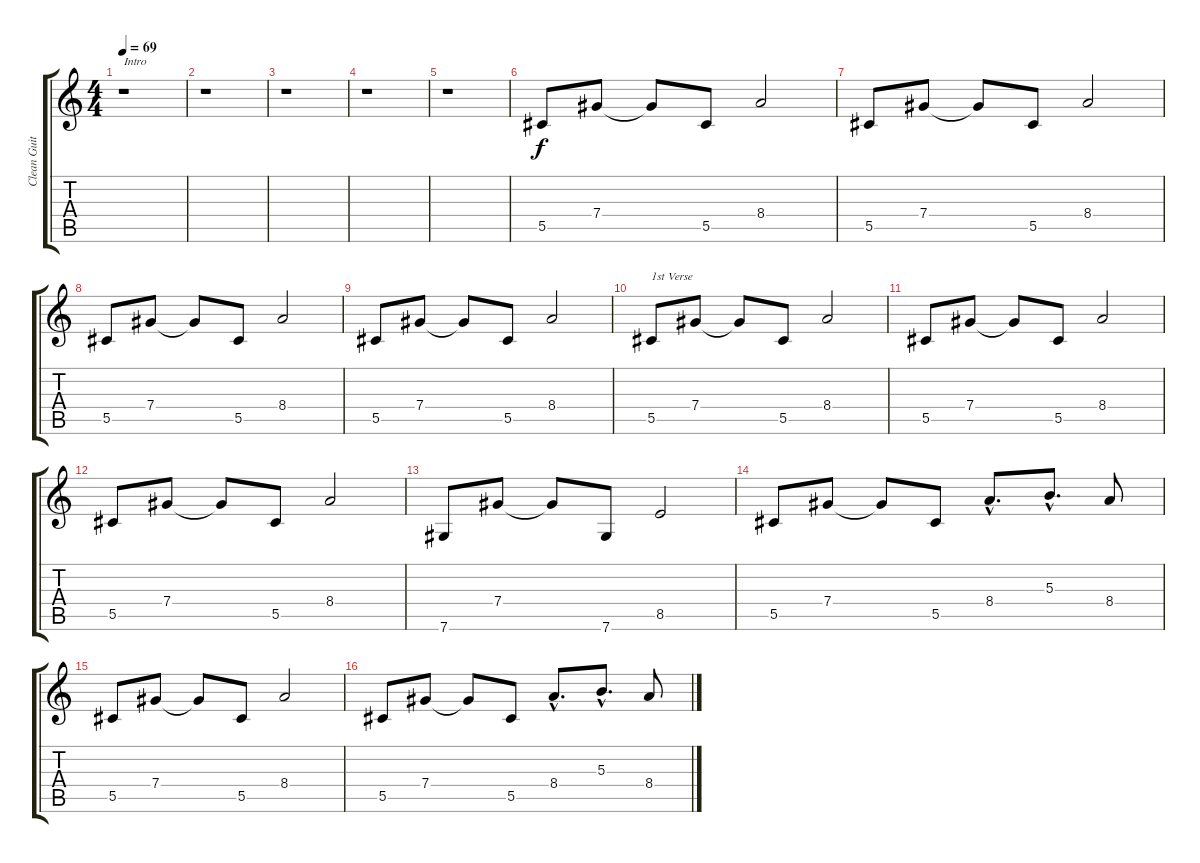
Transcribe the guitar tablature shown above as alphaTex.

\track ("Clean Guitar" "Clean Guit") {instrument electricguitarjazz}
\staff {score tabs}
\tuning (Eb4 Bb3 Gb3 Db3 Ab2 Db2) {hide}
\ts (4 4)
\tempo 69
\clef g2
\ks c
r.1{txt "Intro" dy f instrument electricguitarjazz} |
r.1 |
r.1 |
r.1 |
r.1 |
5.5.8 7.4.8 7.4{t}.8 5.5.8 8.4.2 |
5.5.8 7.4.8 7.4{t}.8 5.5.8 8.4.2 |
5.5.8 7.4.8 7.4{t}.8 5.5.8 8.4.2 |
5.5.8 7.4.8 7.4{t}.8 5.5.8 8.4.2 |
5.5.8{txt "1st Verse"} 7.4.8 7.4{t}.8 5.5.8 8.4.2 |
5.5.8 7.4.8 7.4{t}.8 5.5.8 8.4.2 |
5.5.8 7.4.8 7.4{t}.8 5.5.8 8.4.2 |
7.6.8 7.4.8 7.4{t}.8 7.6.8 8.5.2 |
5.5.8 7.4.8 7.4{t}.8 5.5.8 8.4{hac}.8{d} 5.3{hac}.8{d} 8.4.8 |
5.5.8 7.4.8 7.4{t}.8 5.5.8 8.4.2 |
5.5.8 7.4.8 7.4{t}.8 5.5.8 8.4{hac}.8{d} 5.3{hac}.8{d} 8.4.8
